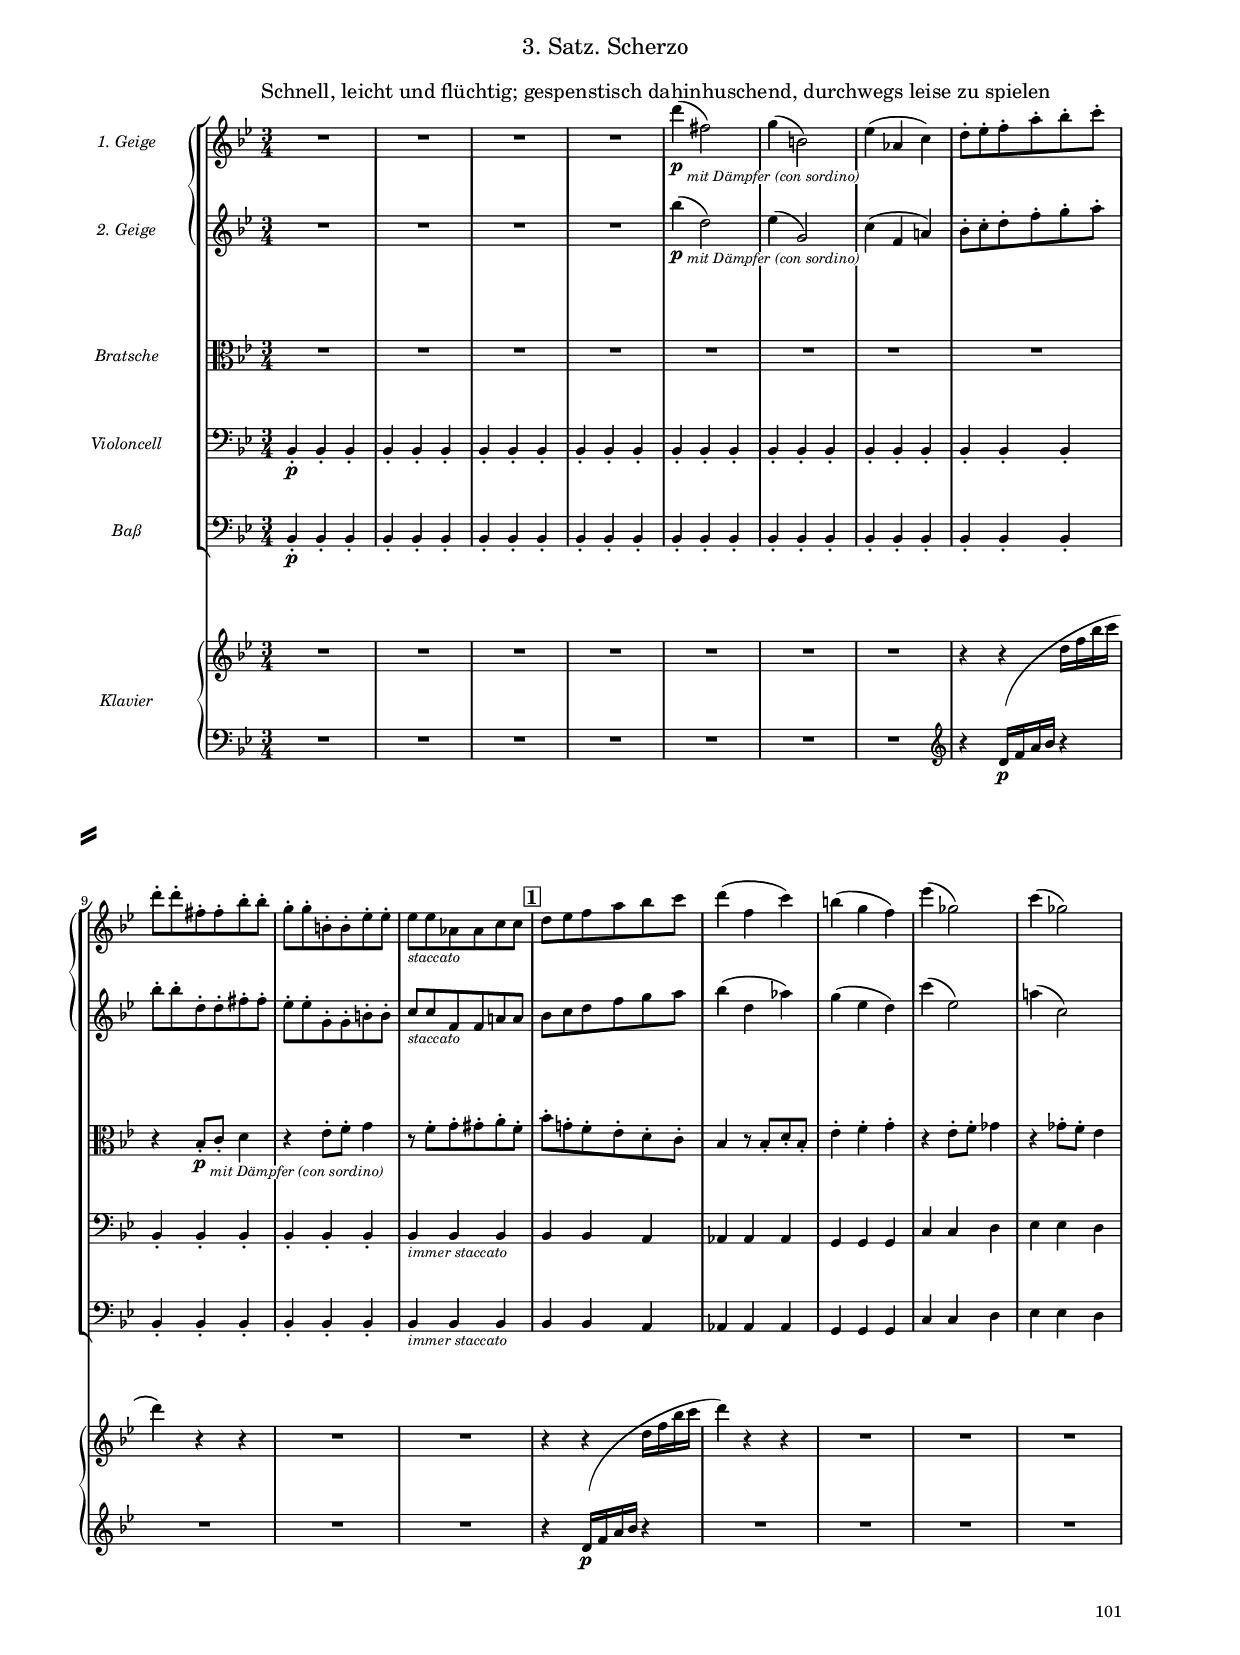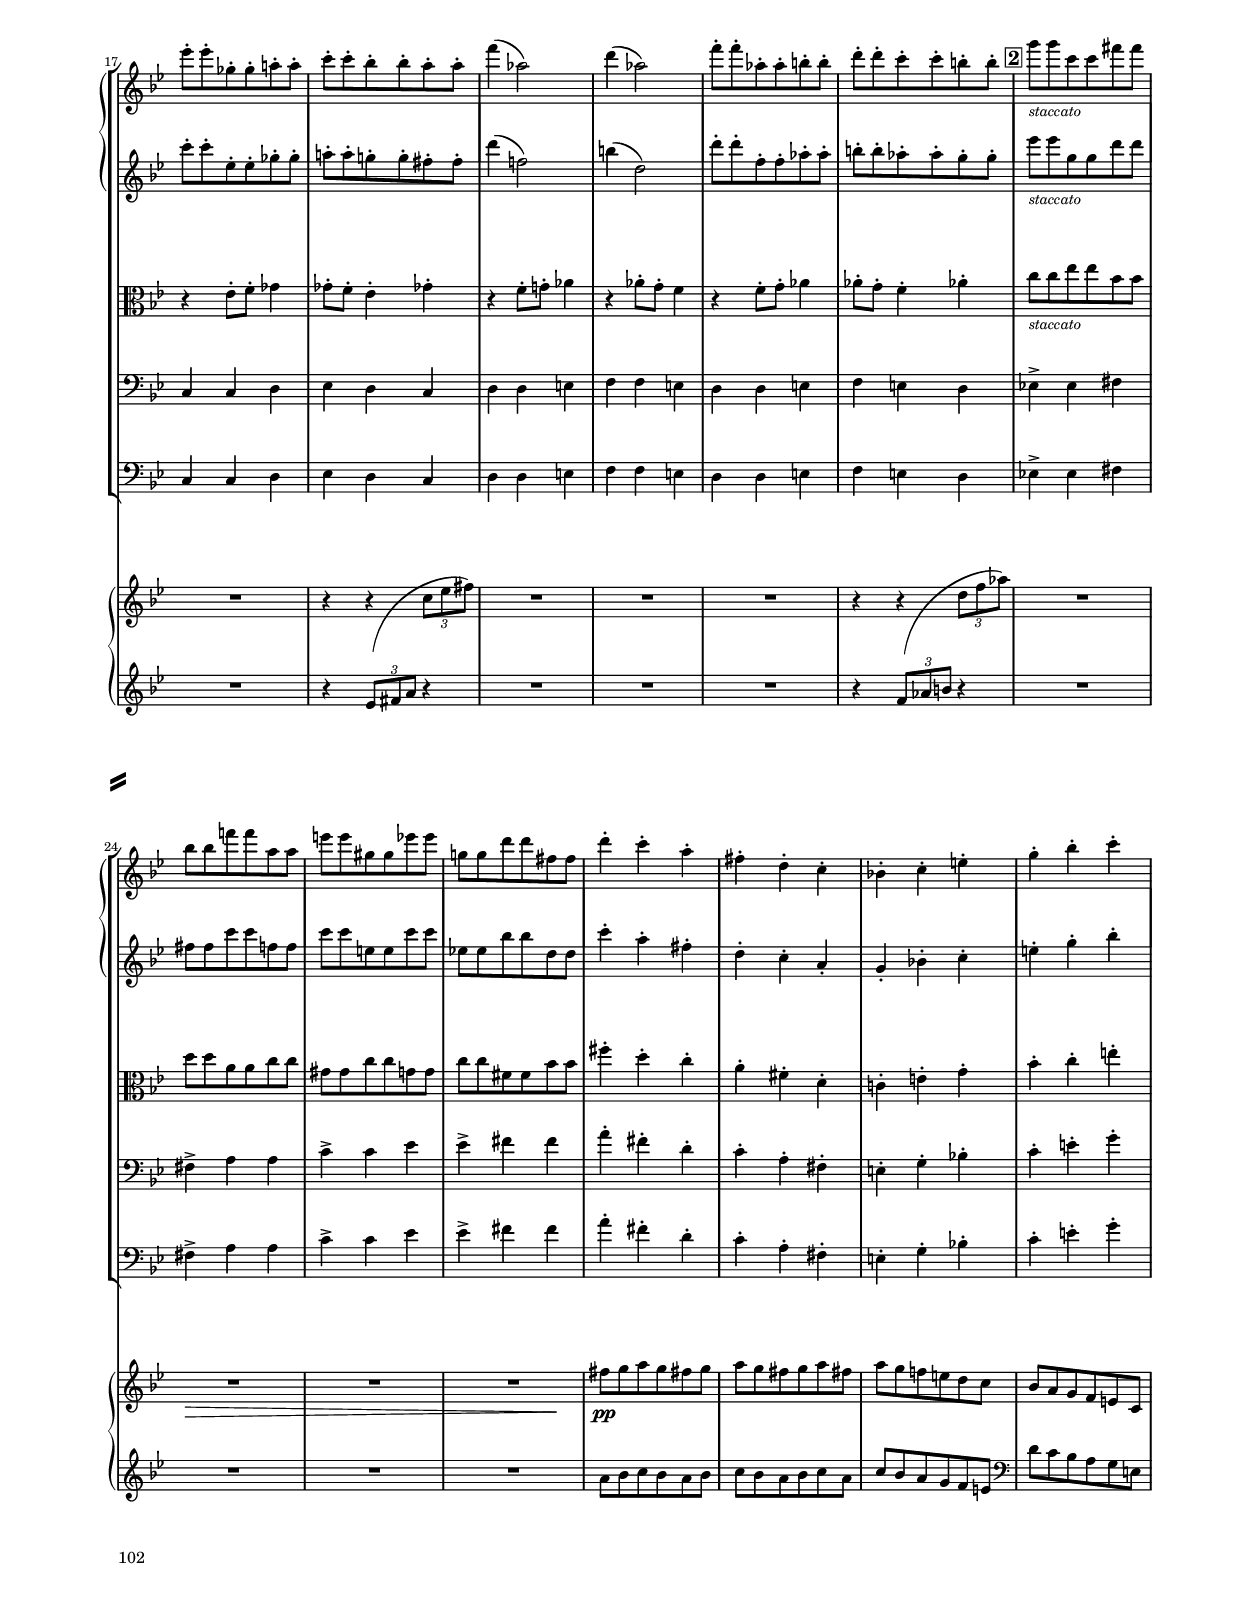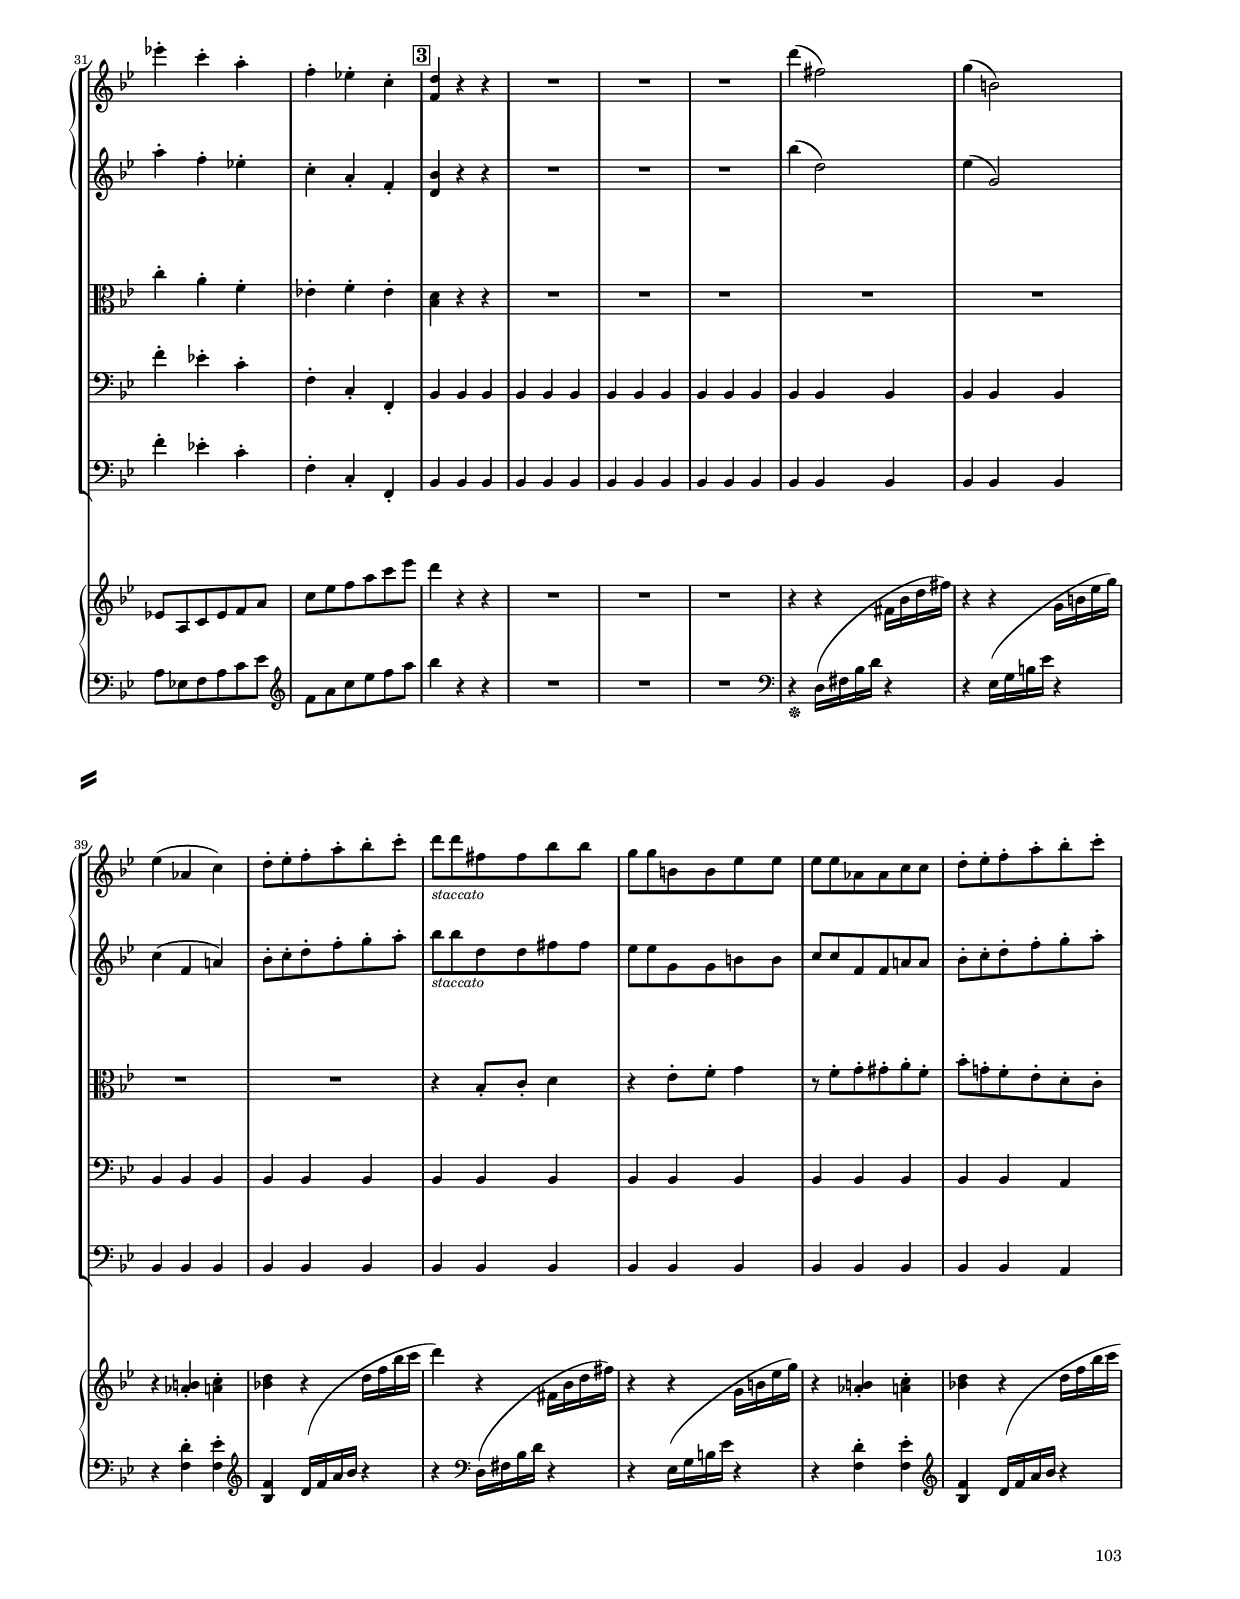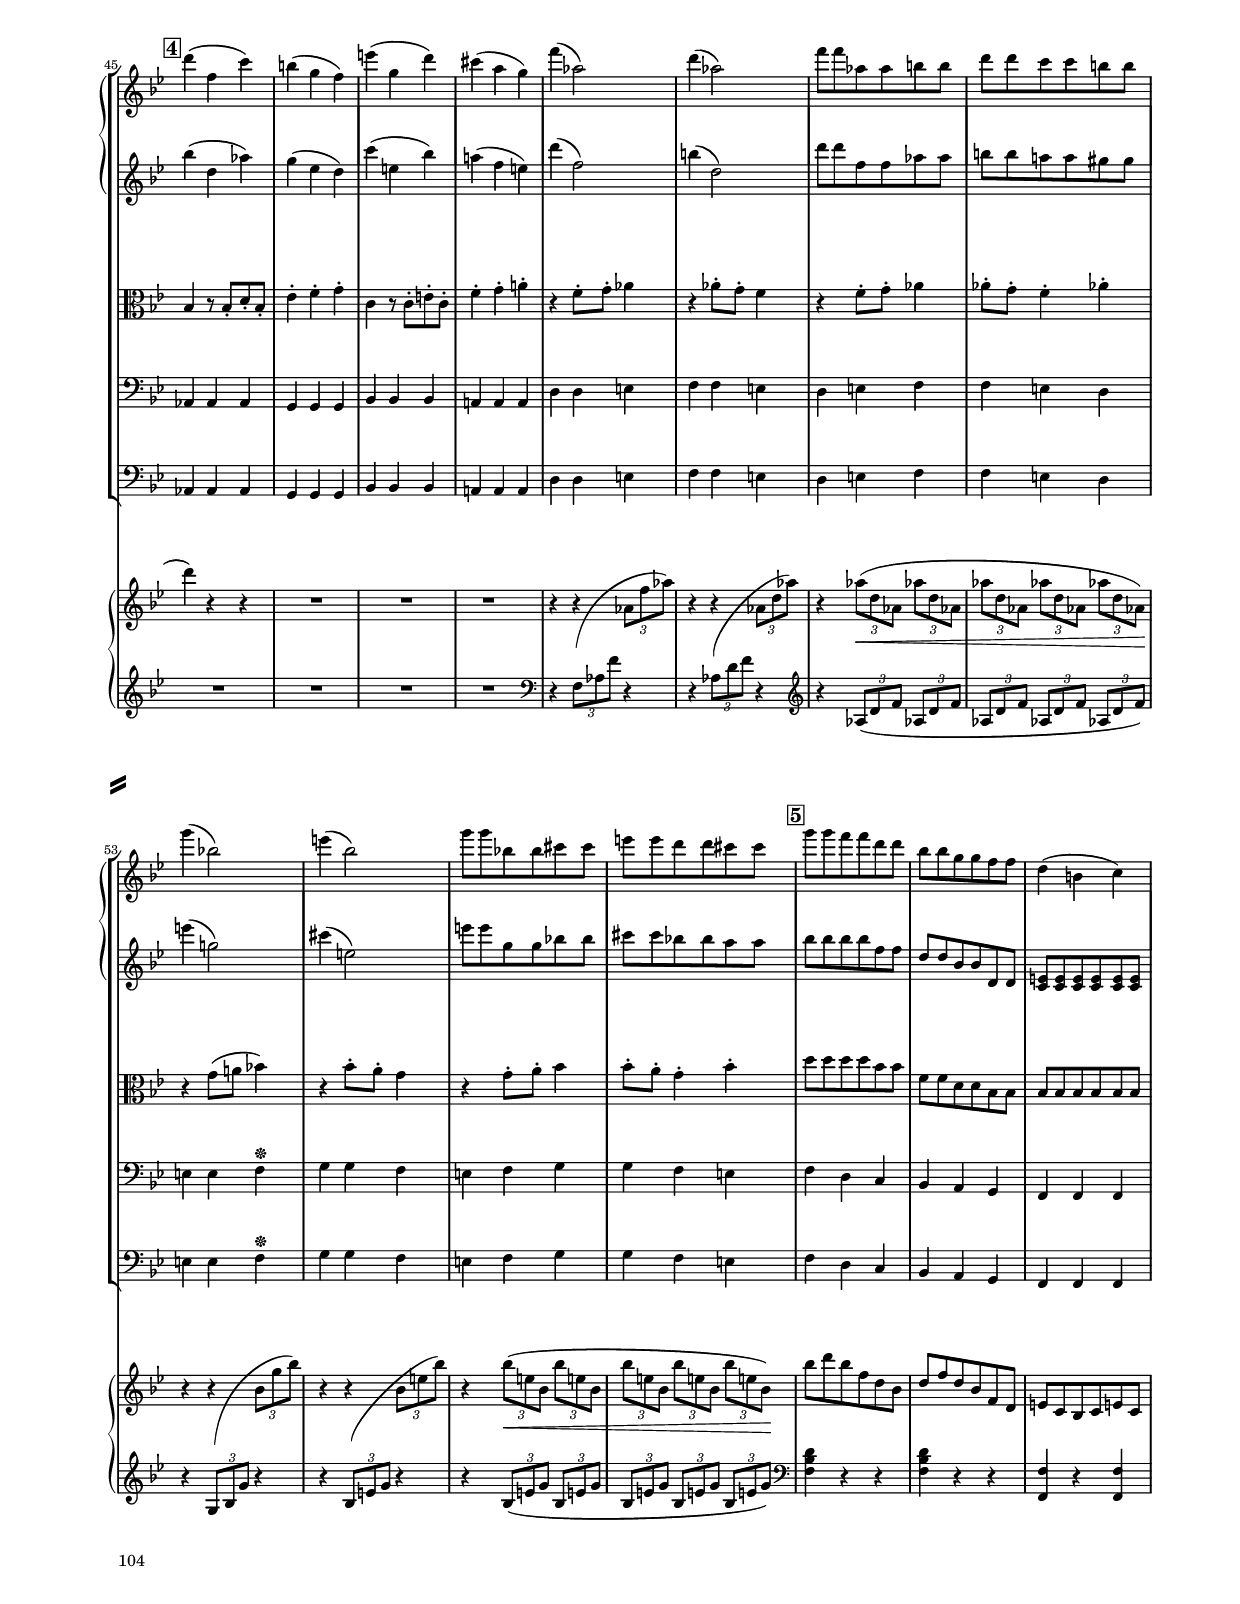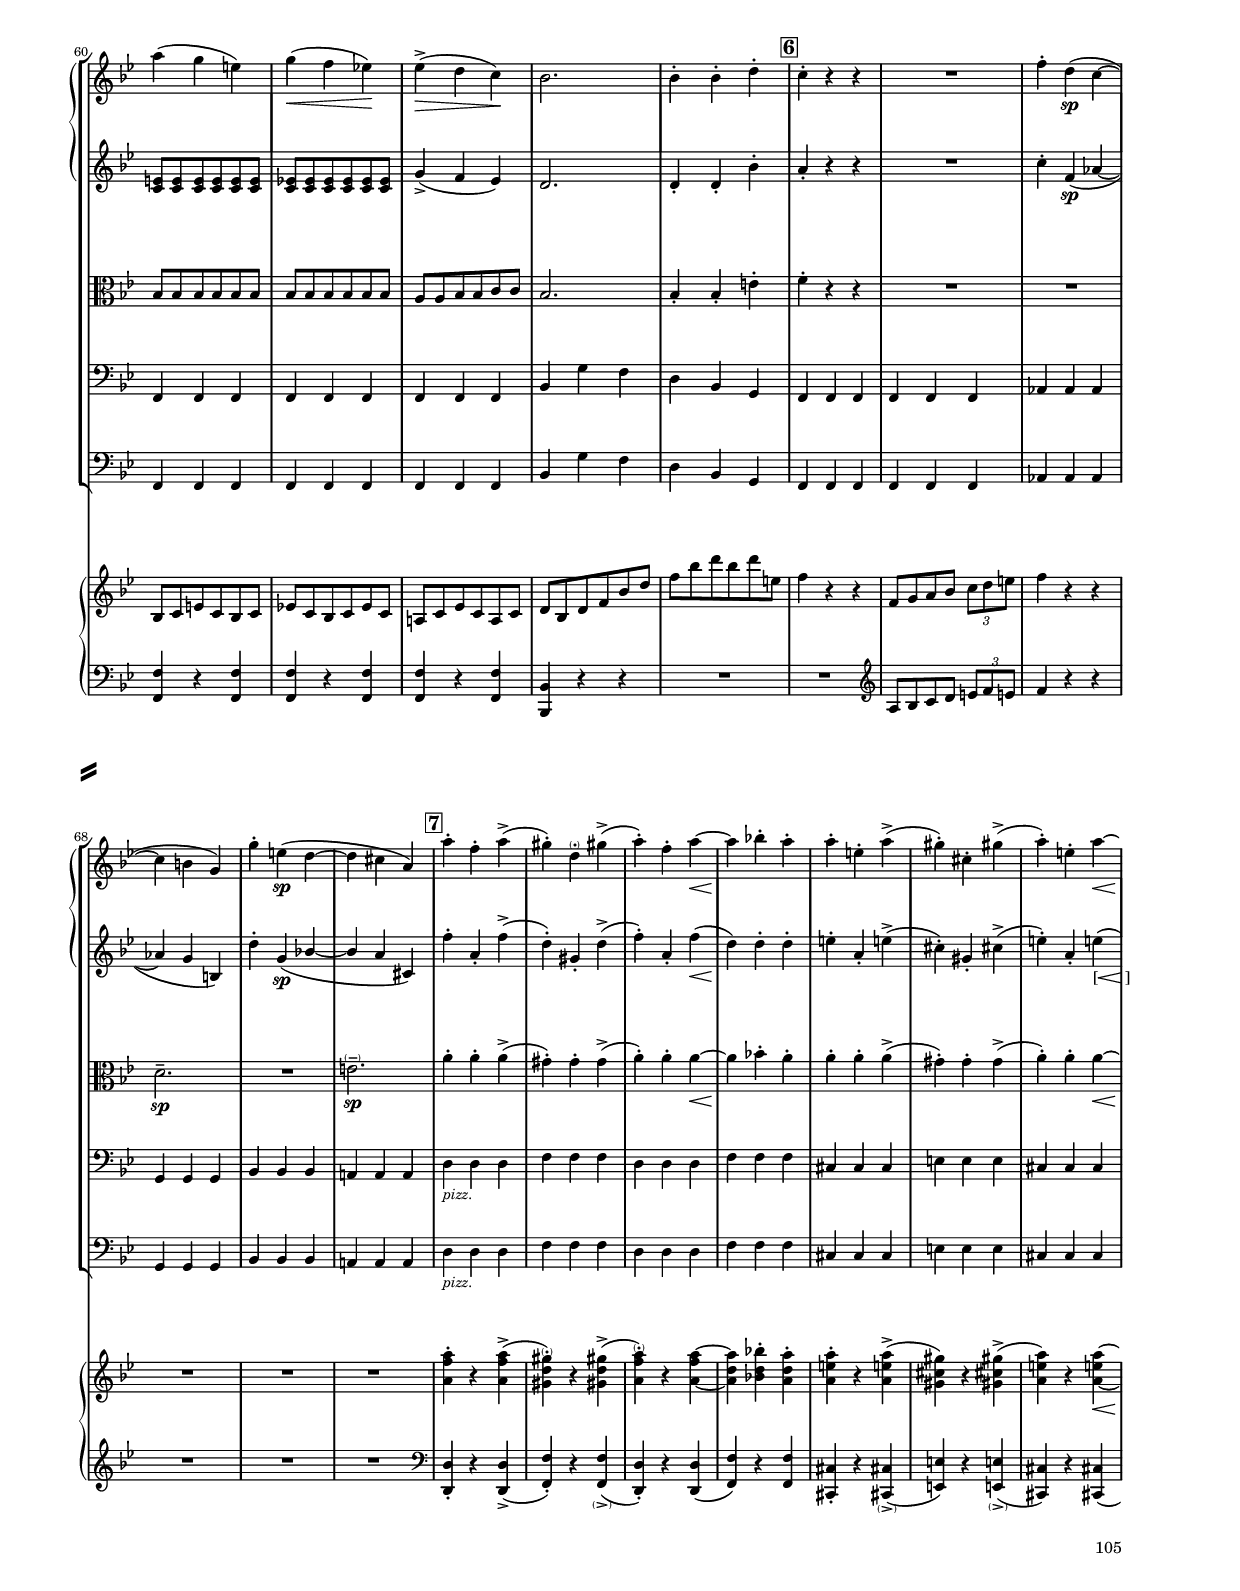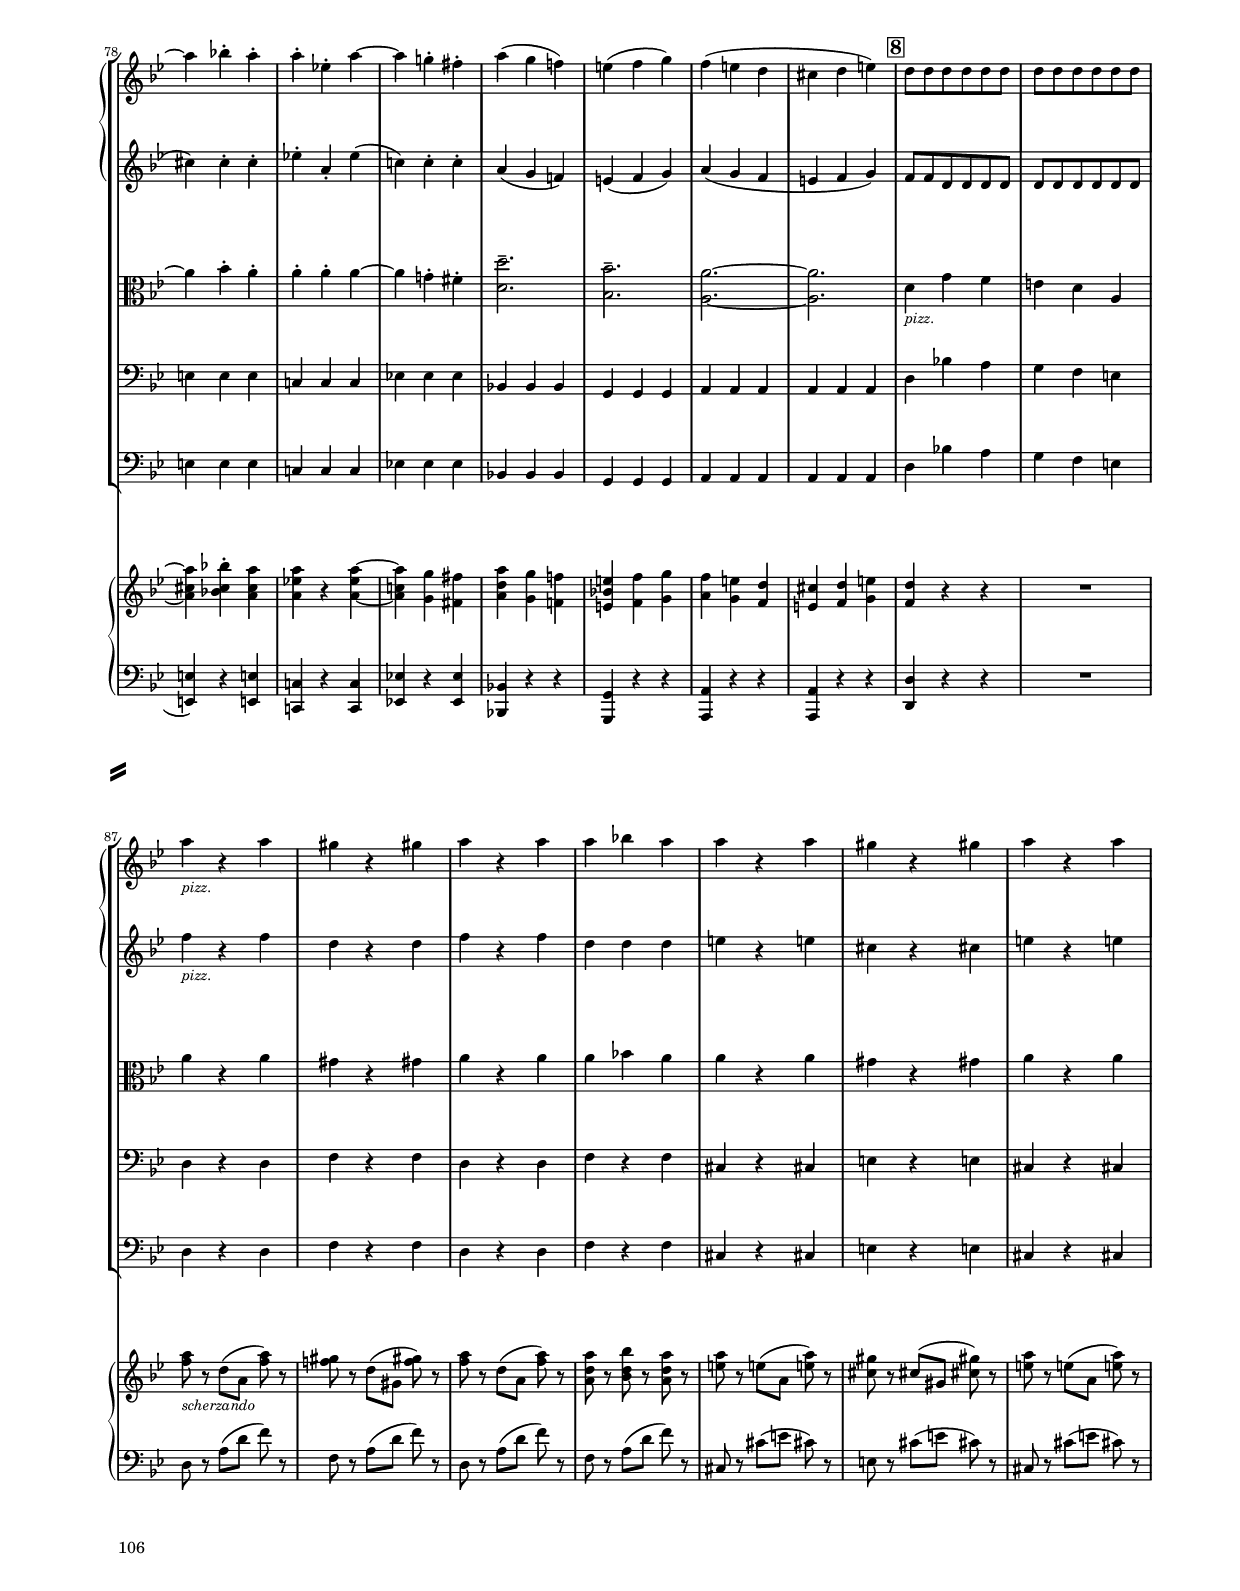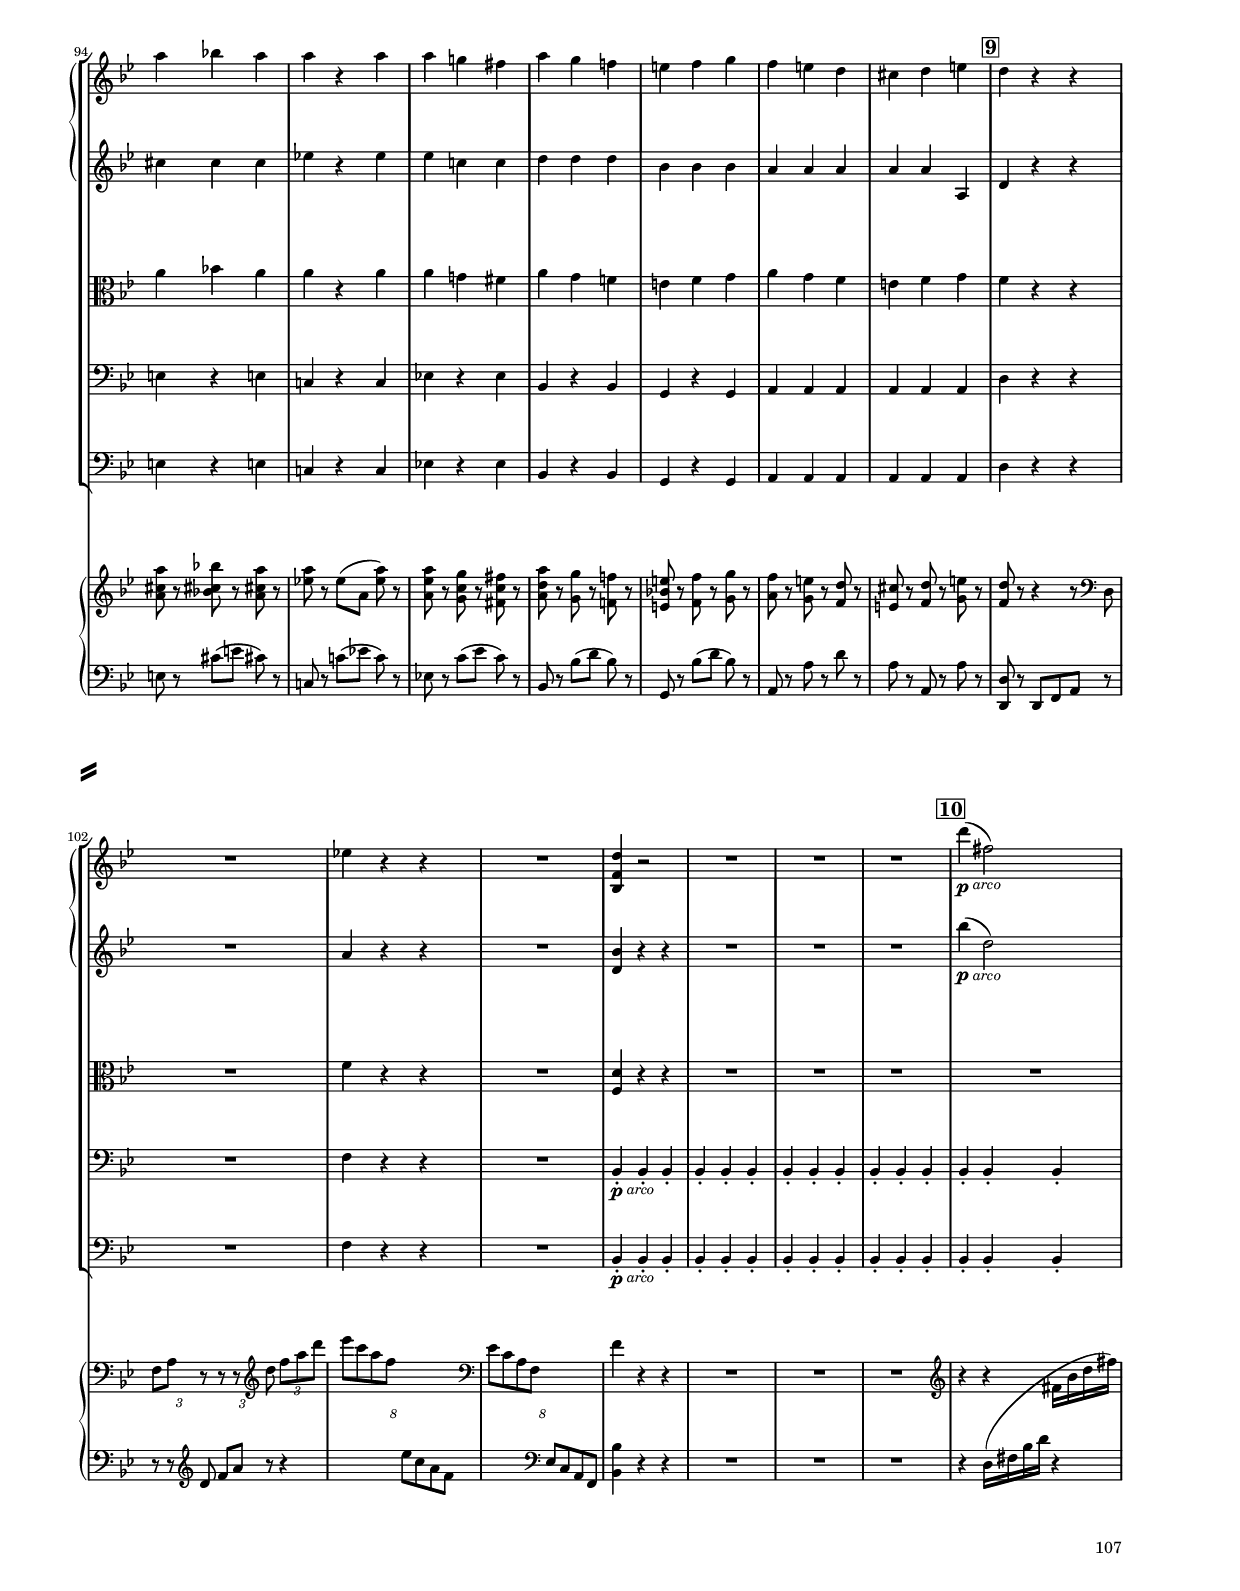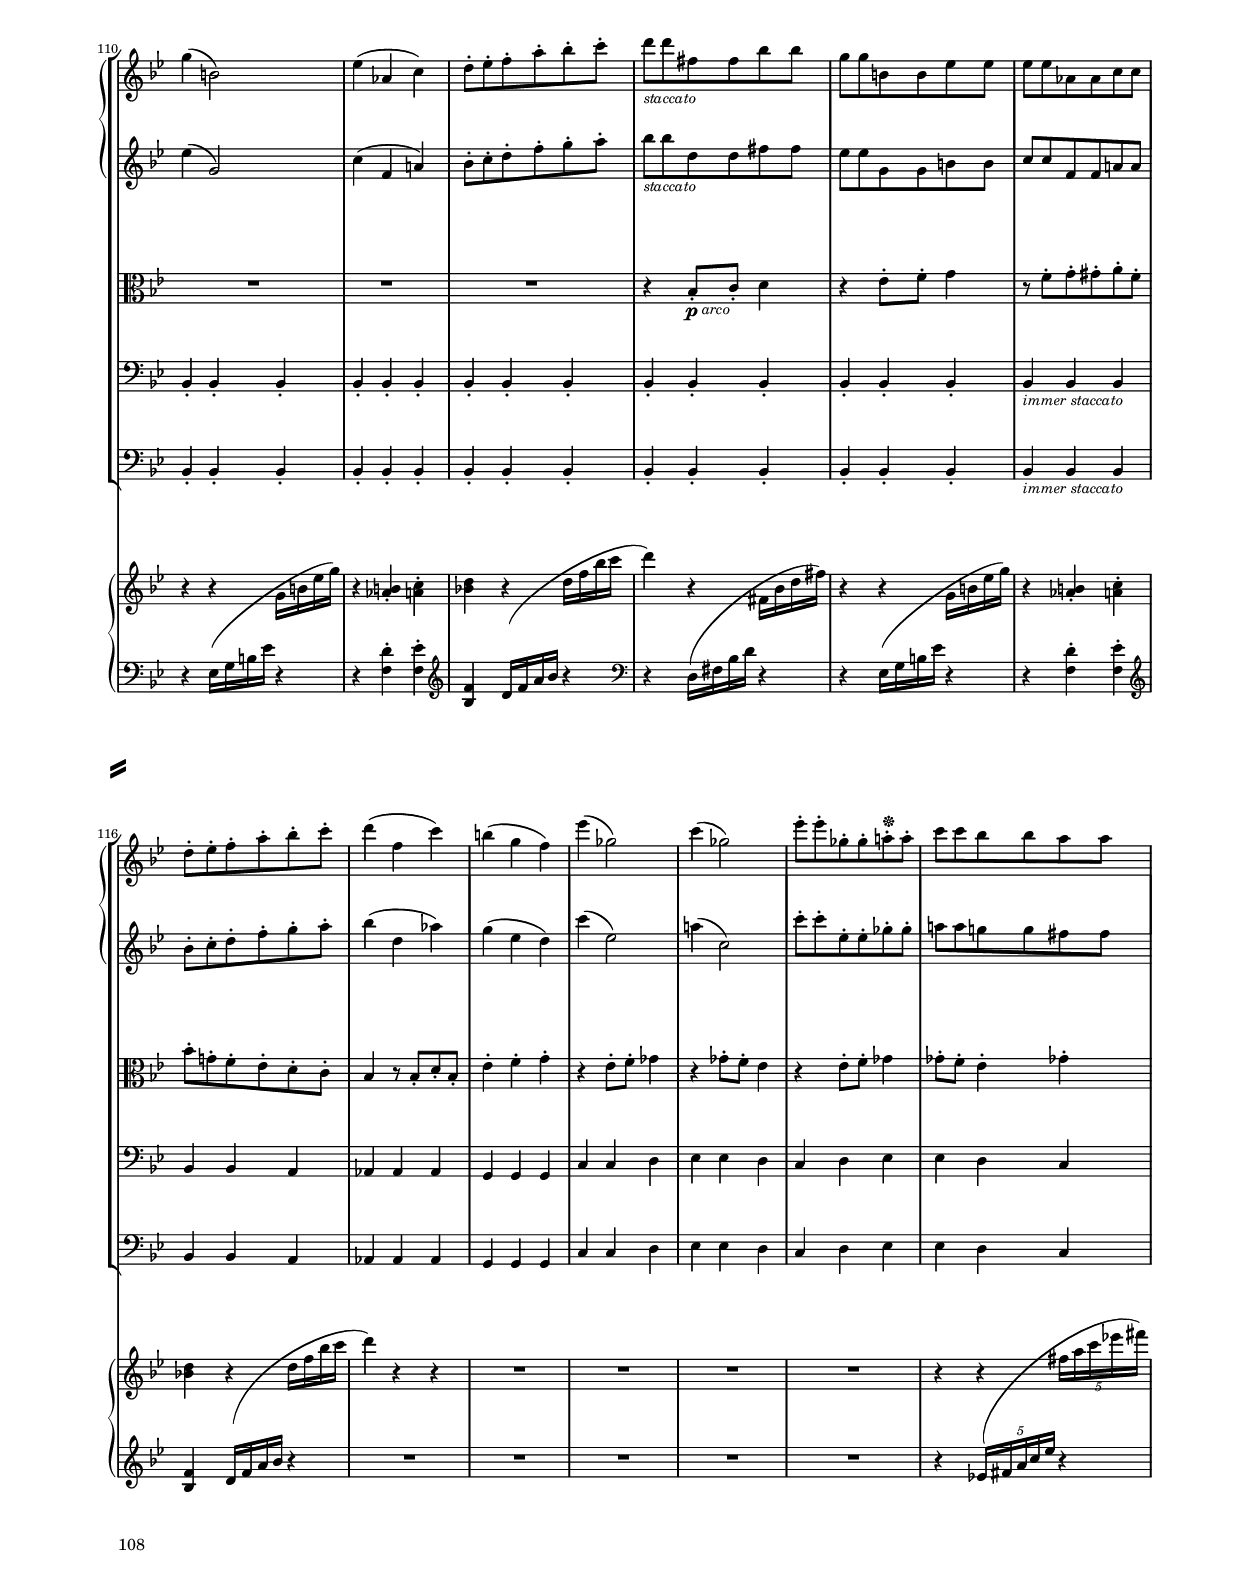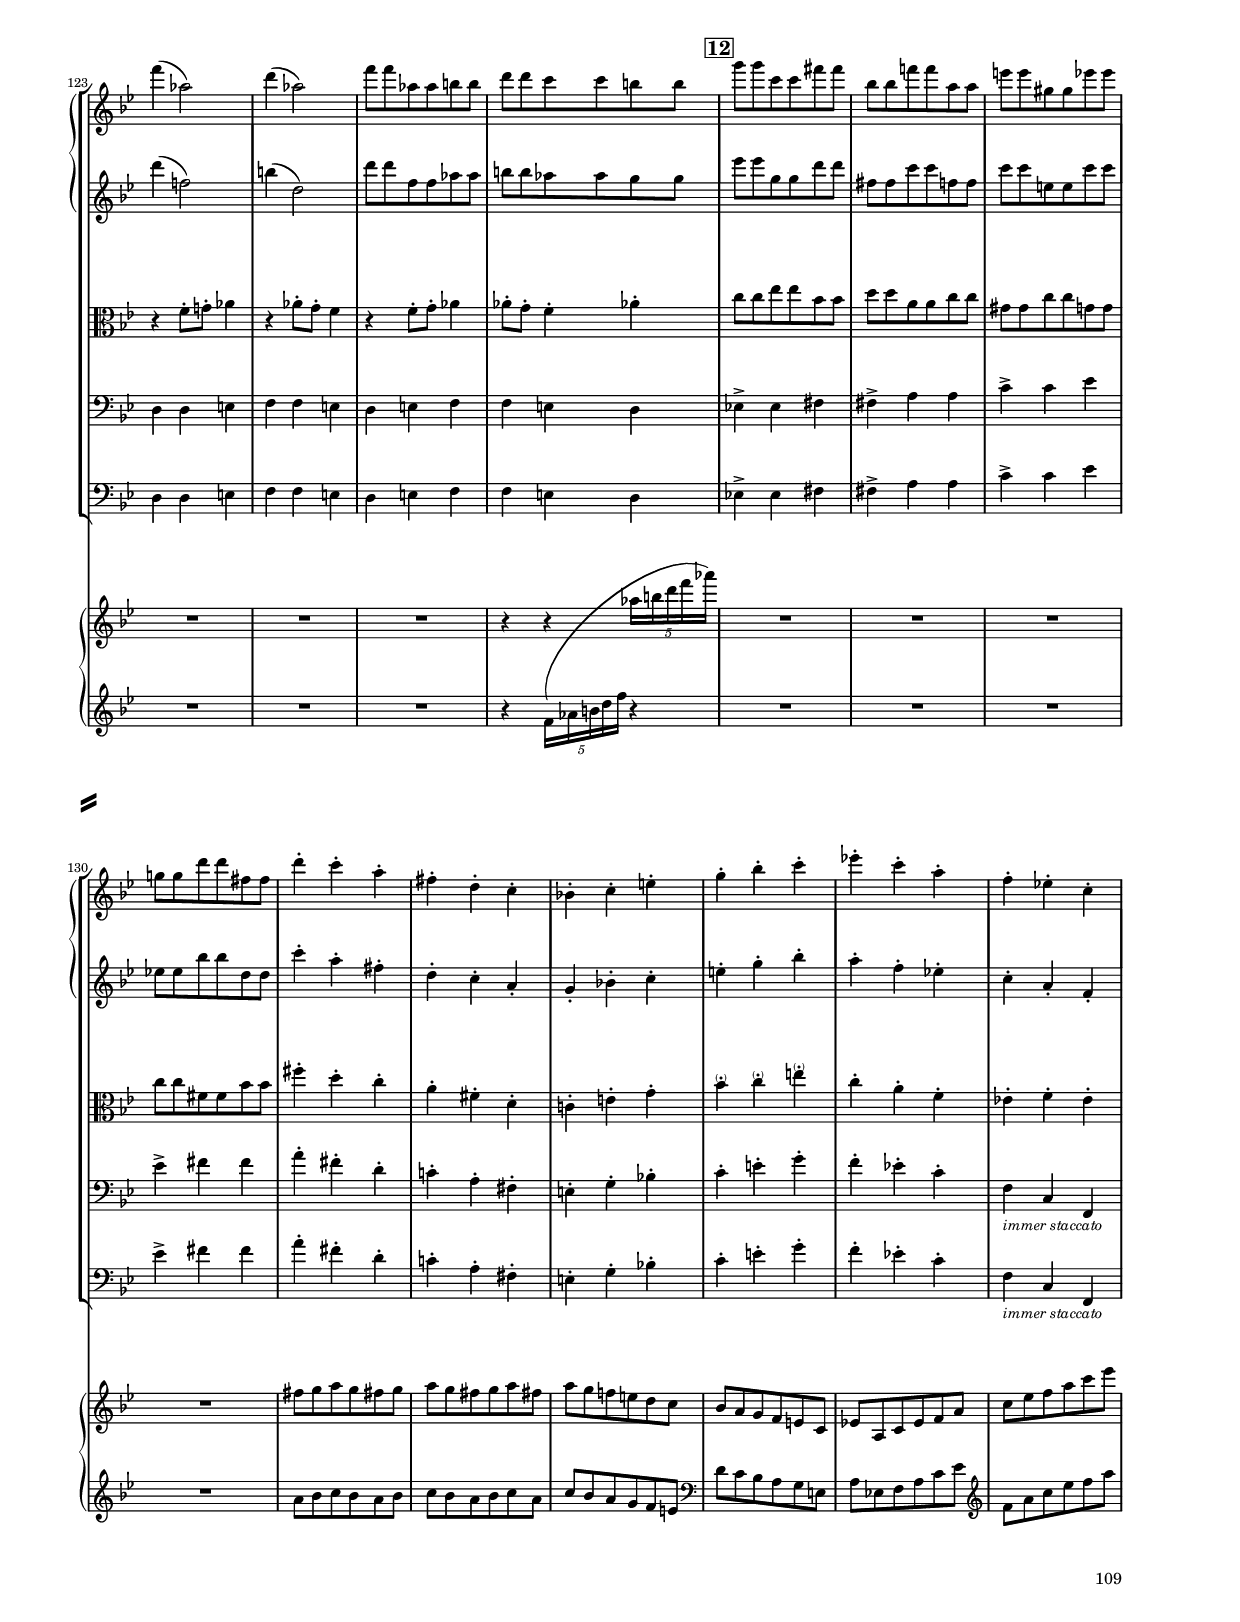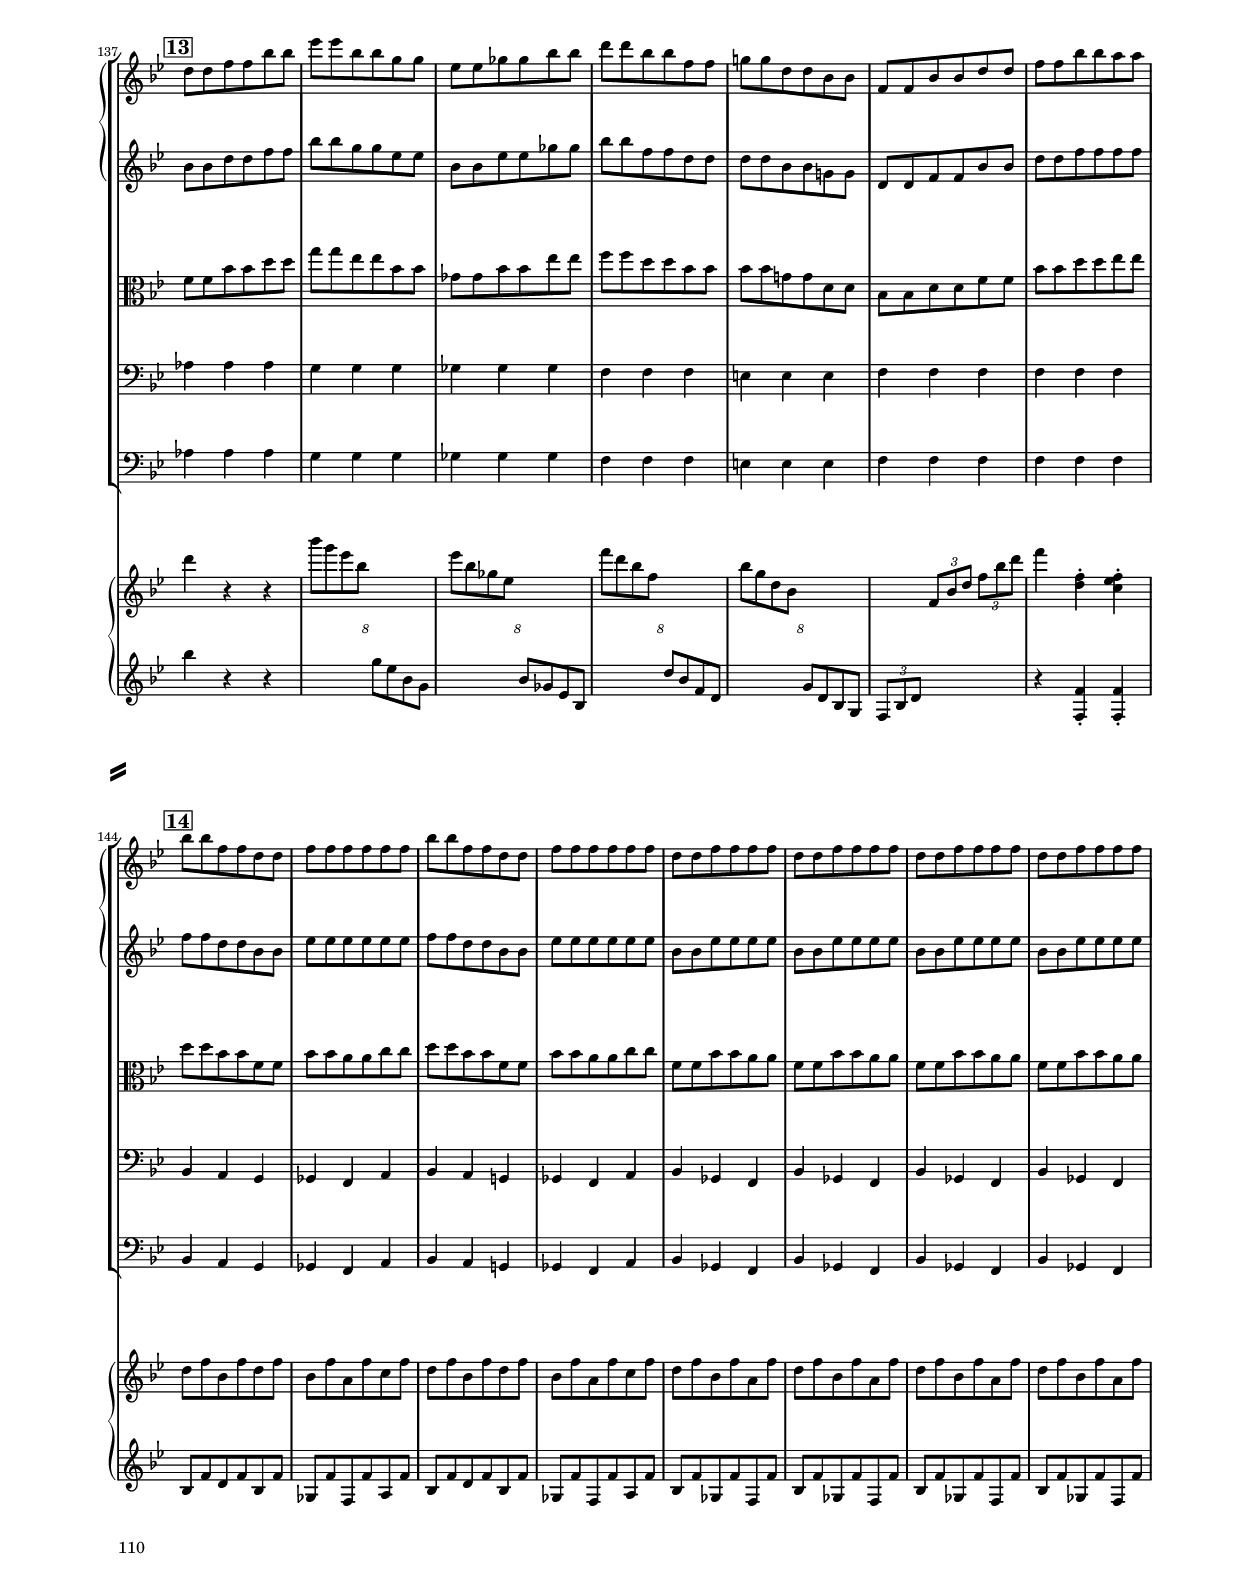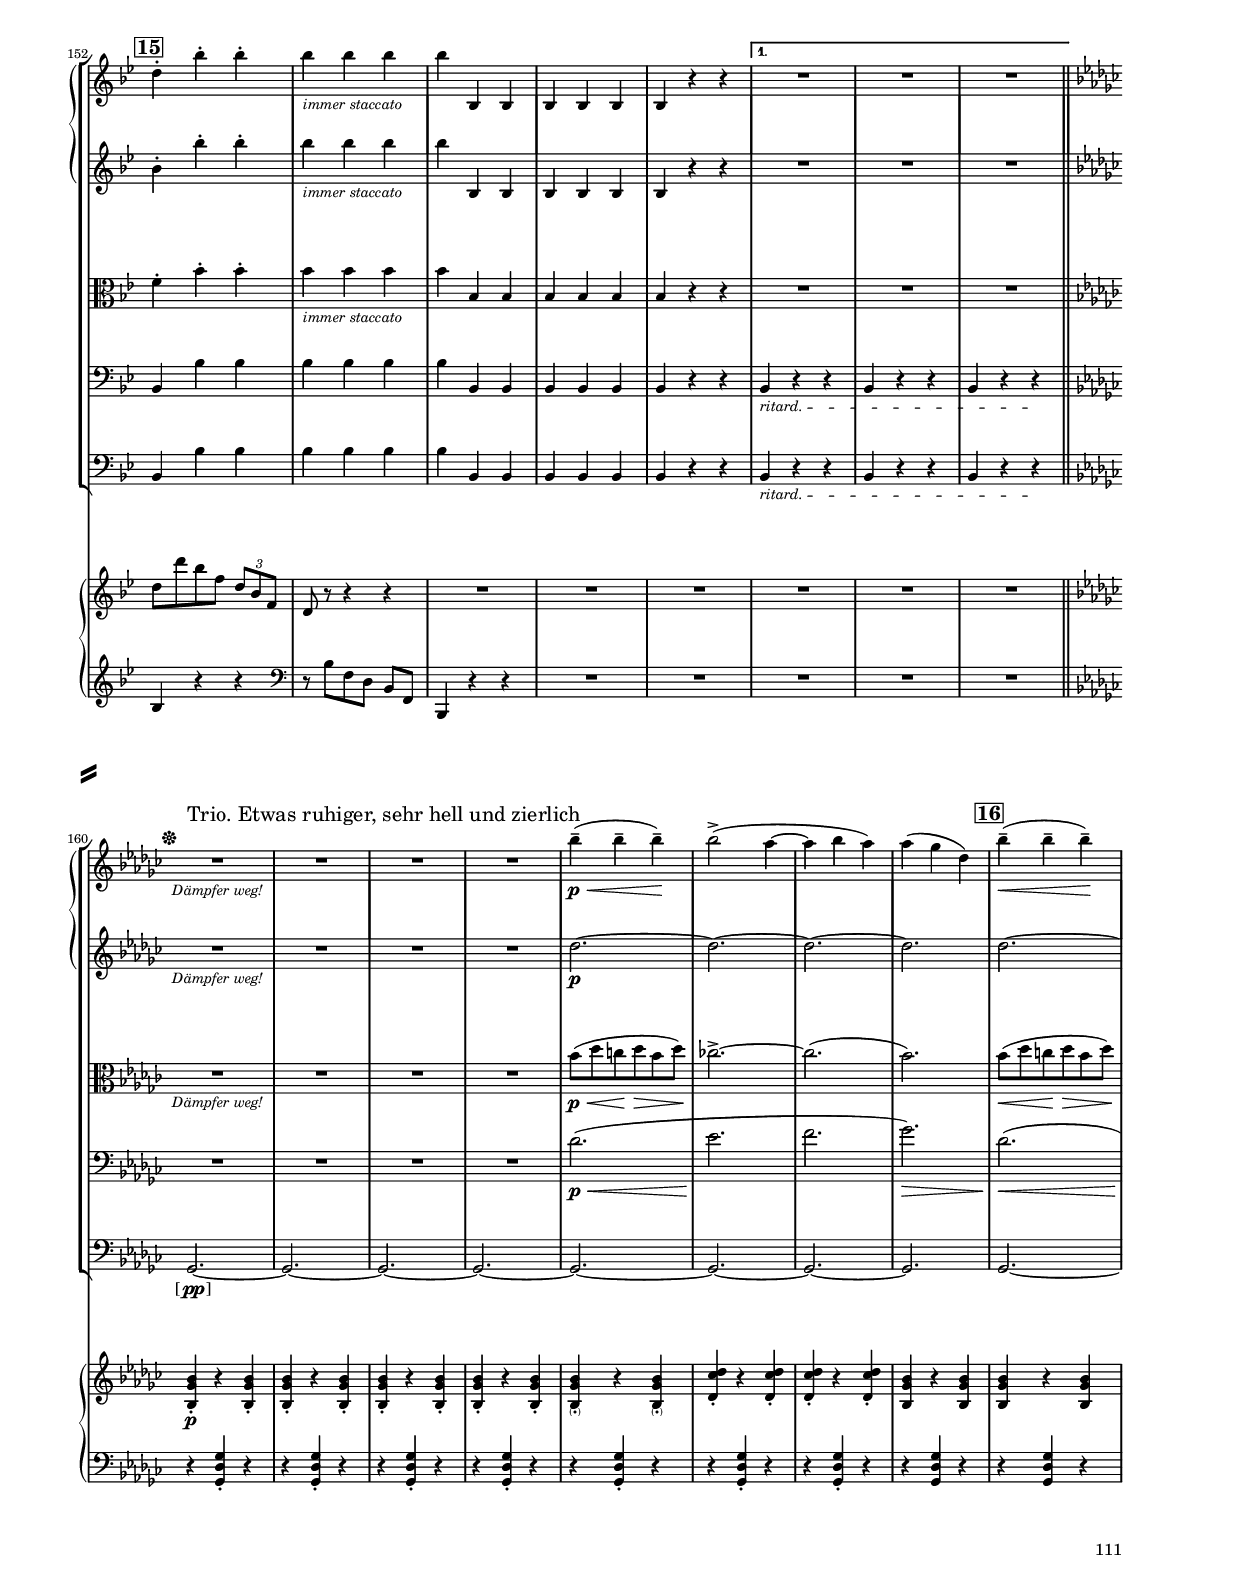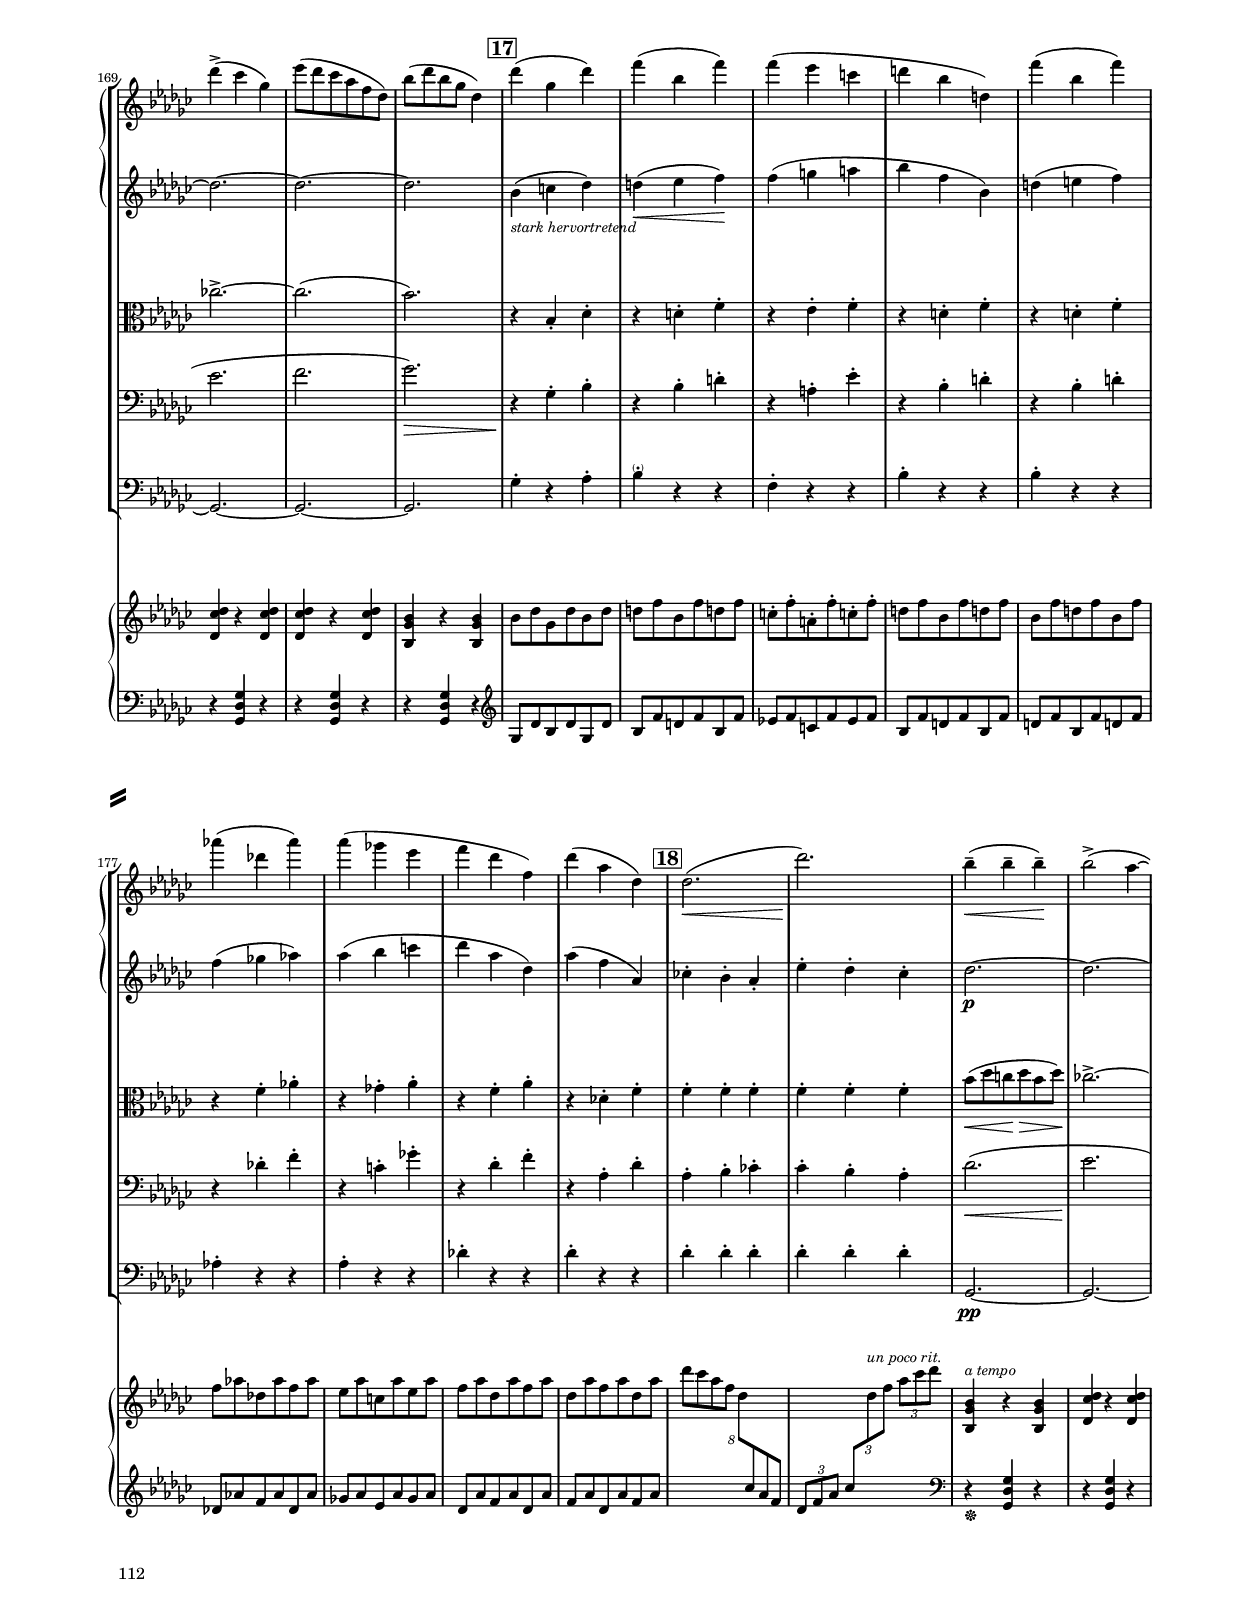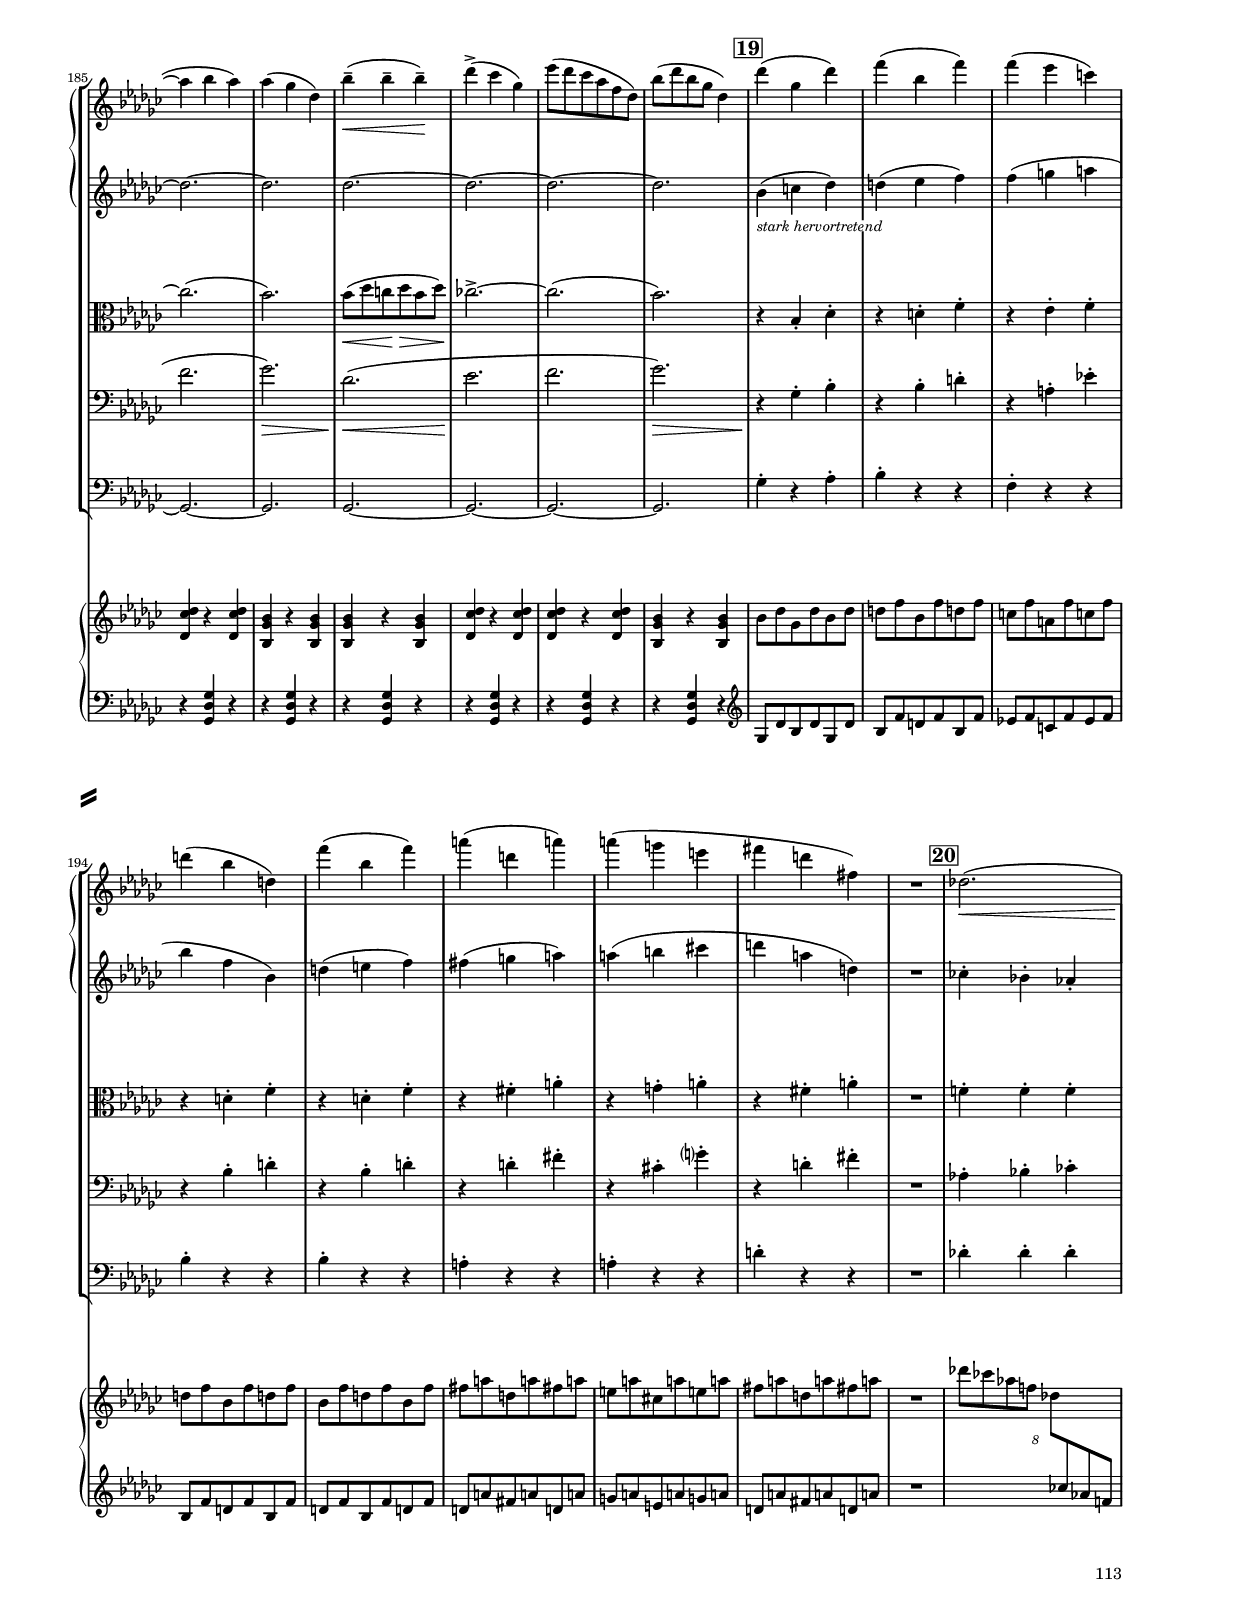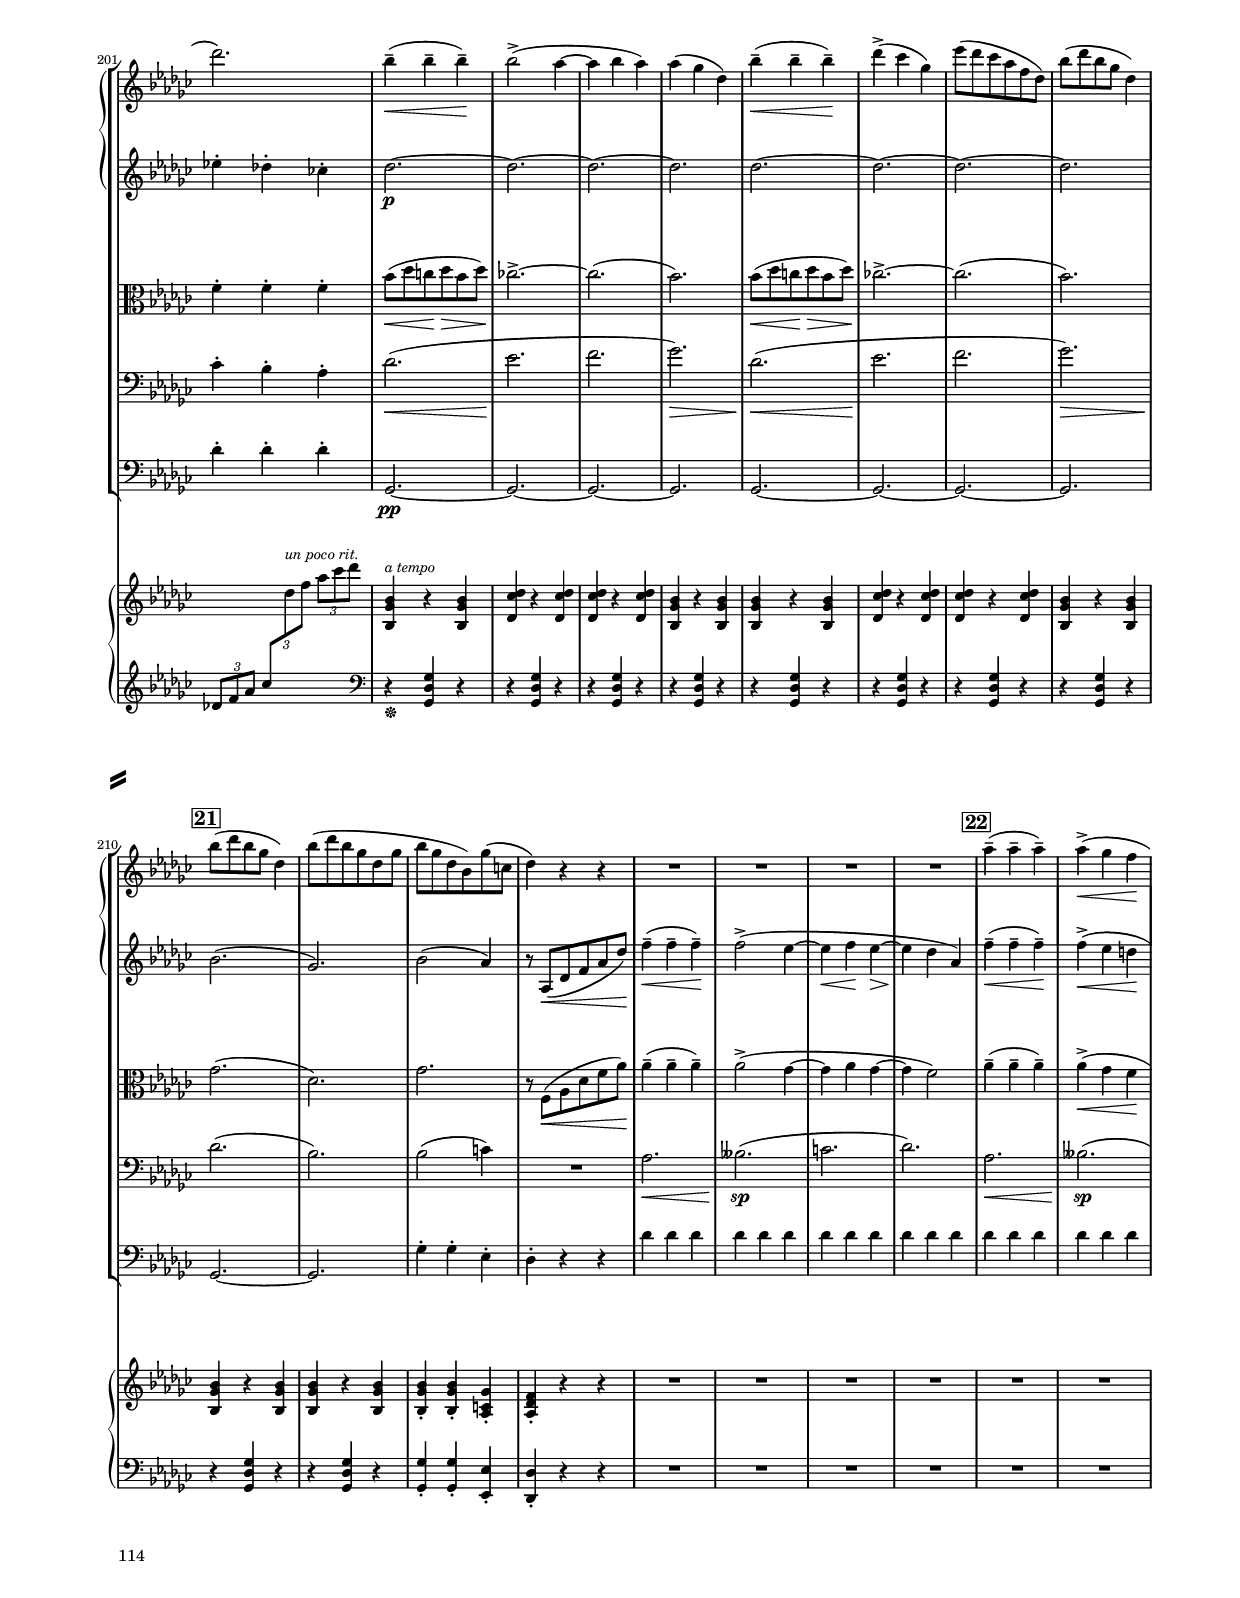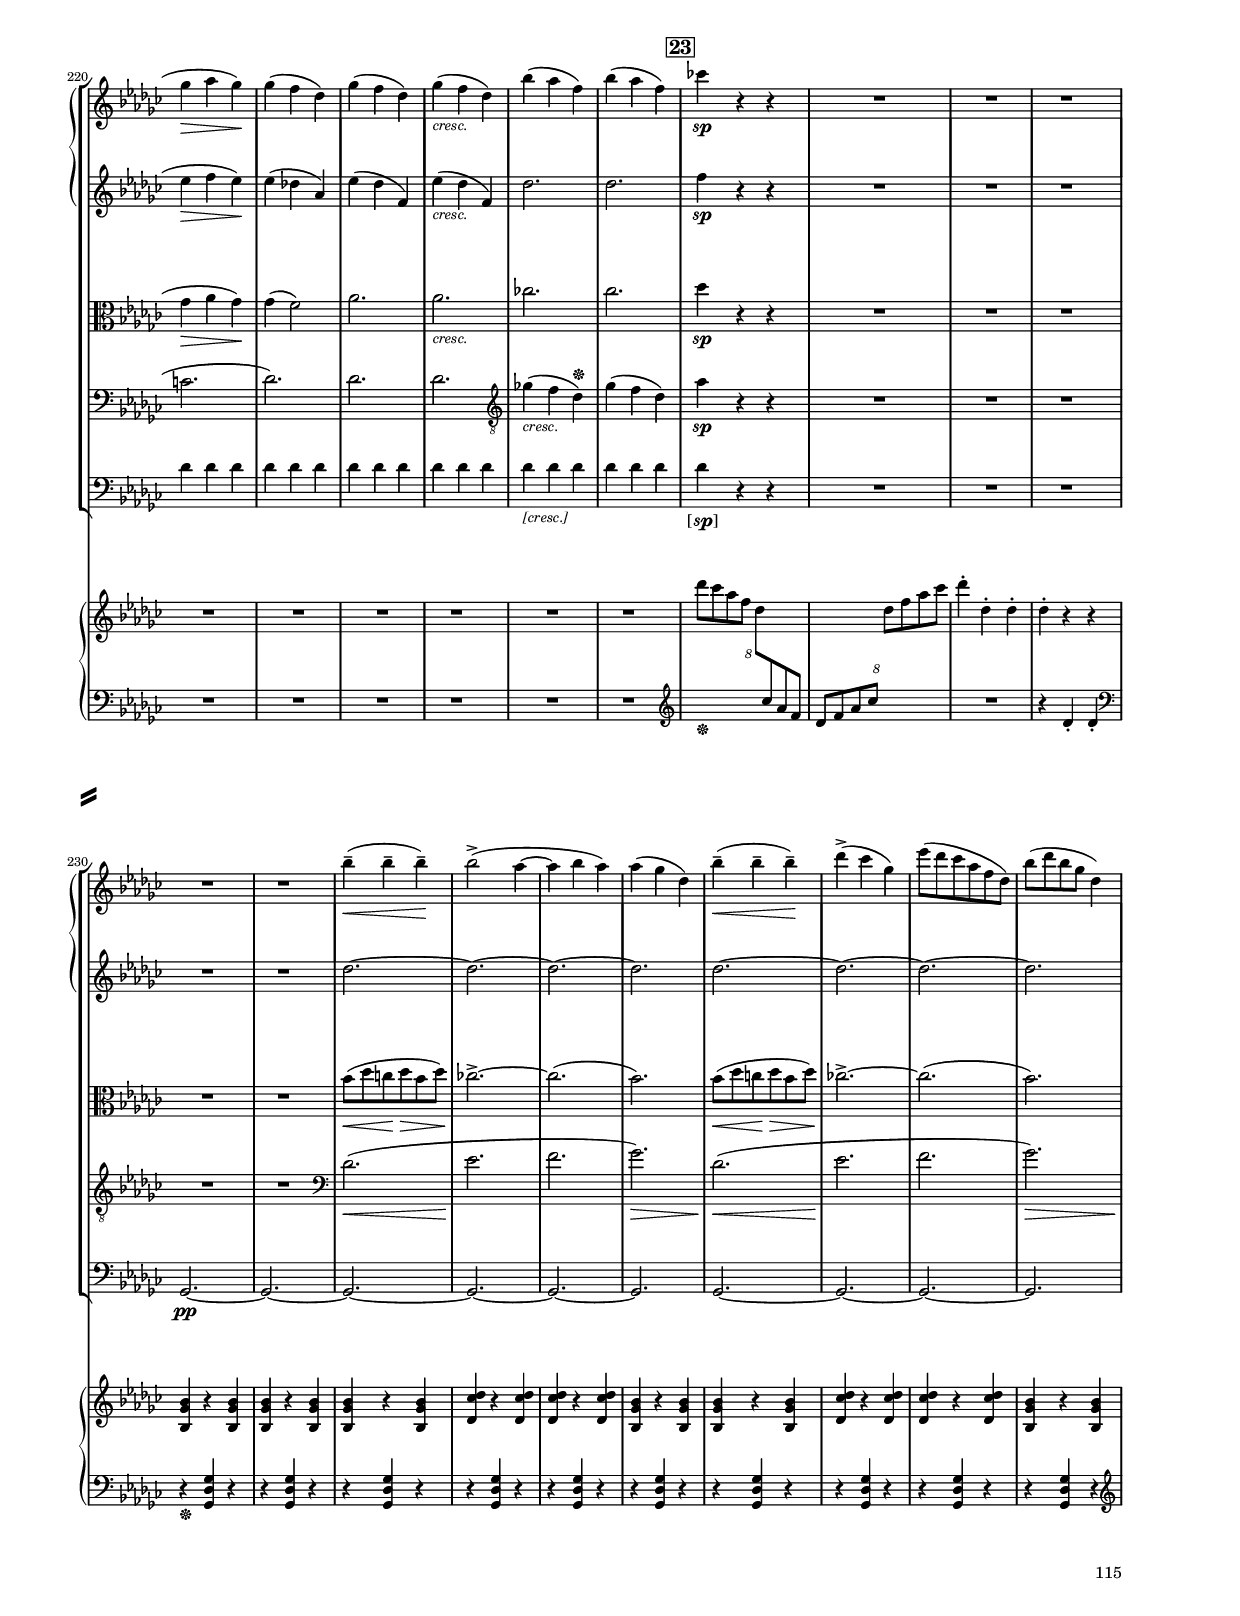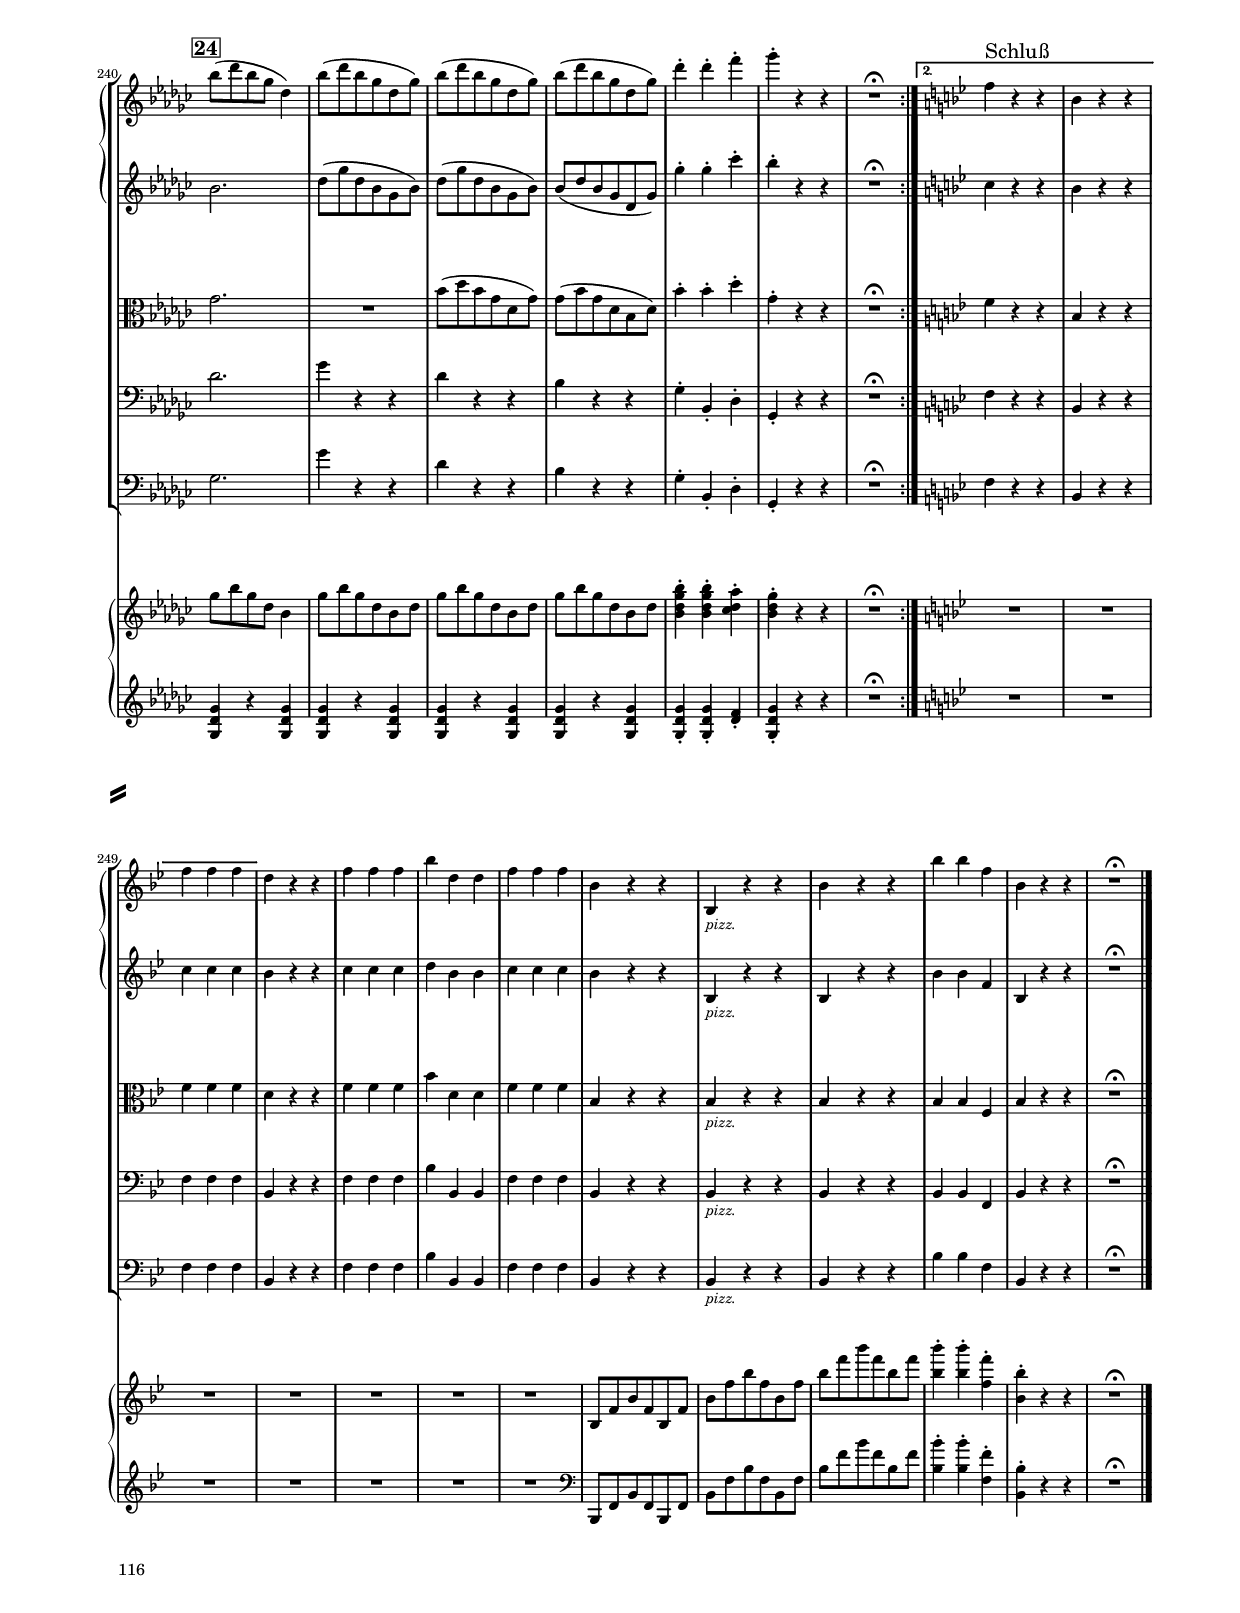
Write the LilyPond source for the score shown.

% (c) 2017 by Wolfgang Skala.
% This file is licensed under the Creative Commons Attribution-NonCommercial-ShareAlike 4.0 International License.
% To view a copy of this license, visit http://creativecommons.org/licenses/by-nc-sa/4.0/.

\version "2.18.0"

\include "../definitions.ly"

\paper { first-page-number = #101 }

#(set-global-staff-size 14.14)

\book {
	\bookpart {
		\header {
			subtitle = \markup { \vspace #3 \normal-text \larger \larger "3. Satz. Scherzo" }
			composer = \markup { \larger " " }
		}
		\paper { systems-per-page = #2 }
		\score {
			<<
				\new StaffGroup <<
					\new GrandStaff <<
						\new Staff {
							\set Score.voltaSpannerDuration = #(ly:make-moment 9/4)
							\set Staff.instrumentName = "1. Geige"
							\set Staff.midiInstrument = #"violin"
% 							\unfoldRepeats
							\IIIViolinoI
						}
						\new Staff {
							\set Staff.instrumentName = "2. Geige"
							\set Staff.midiInstrument = #"violin"
% 							\unfoldRepeats
							\IIIViolinoII
						}
					>>
					\new Staff {
						\set Staff.instrumentName = "Bratsche"
						\set Staff.midiInstrument = #"violin"
% 						\unfoldRepeats
						\IIIViola
					}
					\new Staff {
						\set Staff.instrumentName = "Violoncell"
						\set Staff.midiInstrument = #"cello"
% 						\unfoldRepeats
						\IIIVioloncello
					}
					\new Staff {
						\set Staff.instrumentName = "Baß"
						\set Staff.midiInstrument = #"cello"
% 						\unfoldRepeats
						\IIIContrabasso
					}
				>>
				\new PianoStaff <<
					\set PianoStaff.instrumentName = "Klavier"
					\new Staff = "RH" <<
% 						\unfoldRepeats
						\IIIPianoR
					>>
					\new Staff = "LH" <<
% 						\unfoldRepeats
						\IIIPianoL
					>>
				>>
			>>
			\layout { }
% 			\midi { \tempo 2. = 60 }
		}
	}
}